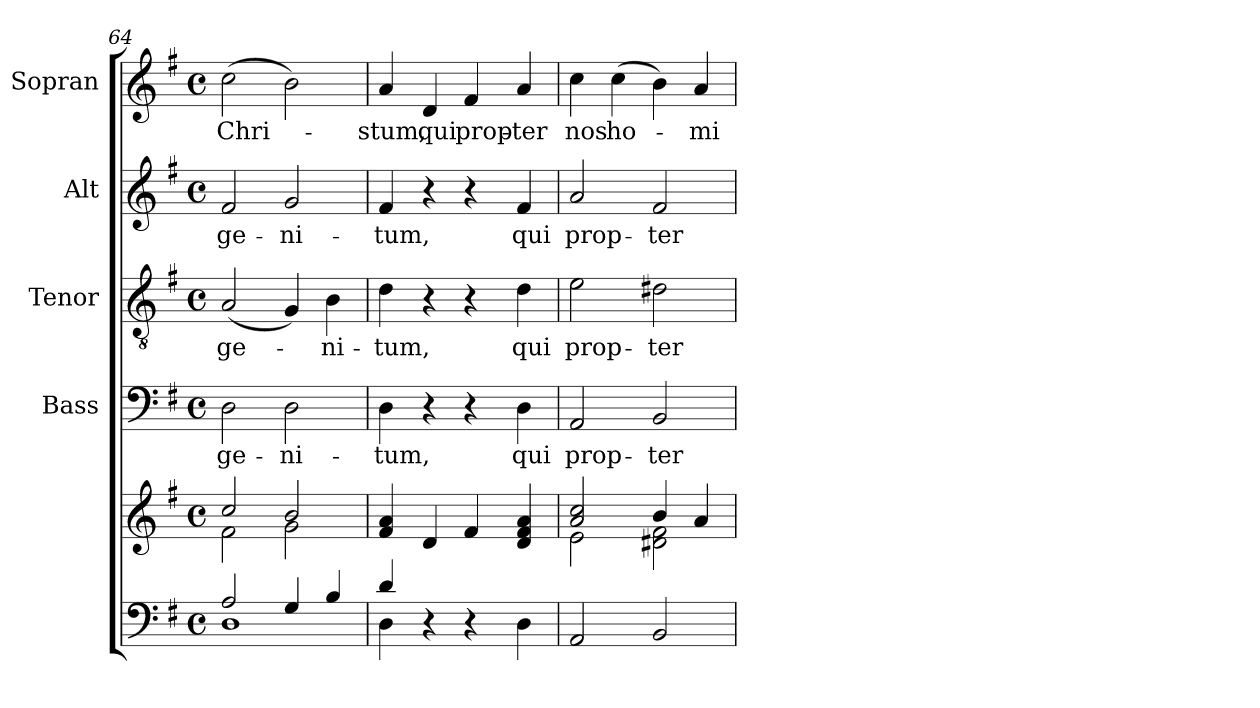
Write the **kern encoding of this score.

**kern	**kern	**kern	**text	**kern	**text	**kern	**text	**kern	**text
*part5	*part5	*part4	*part4	*part3	*part3	*part2	*part2	*part1	*part1
*staff6	*staff5	*staff4	*staff4	*staff3	*staff3	*staff2	*staff2	*staff1	*staff1
*	*	*I"Bass	*	*I"Tenor	*	*I"Alt	*	*I"Sopran	*
*	*	*I'B.	*	*I'T.	*	*I'A.	*	*I'S.	*
*clefF4	*clefG2	*clefF4	*	*clefGv2	*	*clefG2	*	*clefG2	*
*k[f#]	*k[f#]	*k[f#]	*	*k[f#]	*	*k[f#]	*	*k[f#]	*
*G:	*G:	*G:	*	*G:	*	*G:	*	*G:	*
*M4/4	*M4/4	*M4/4	*	*M4/4	*	*M4/4	*	*M4/4	*
*met(c)	*met(c)	*met(c)	*	*met(c)	*	*met(c)	*	*met(c)	*
=64	=64	=64	=64	=64	=64	=64	=64	=64	=64
*^	*^	*	*	*	*	*	*	*	*
!	!	!	!	!	!LO:LY:b	!	!LO:LY:b	!	!LO:LY:b	!	!LO:LY:b
2A/	1D	2cc/	2f#\	2D\	-ge-	(<2A/	-ge-	2f#/	-ge-	(>2cc\	Chri-
!	!	!	!	!	!LO:LY:b	!	!	!	!LO:LY:b	!	!
4G/	.	2b/	2g\	2D\	-ni-	4G/)	.	2g/	-ni-	2b\)	.
!	!	!	!	!	!	!	!LO:LY:b	!	!	!	!
4B/	.	.	.	.	.	4B\	-ni-	.	.	.	.
*	*	*v	*v	*	*	*	*	*	*	*	*
=65	=65	=65	=65	=65	=65	=65	=65	=65	=65	=65
!	!	!	!	!LO:LY:b	!	!LO:LY:b	!	!LO:LY:b	!	!LO:LY:b
4d/	4D\	4f#/ 4a/	4D\	-tum,	4d\	-tum,	4f#/	-tum,	4a/	-stum,
!	!	!	!	!	!	!	!	!	!	!LO:LY:b
2.ryy	4r	4d/	4r	.	4r	.	4r	.	4d/	qui
!	!	!	!	!	!	!	!	!	!	!LO:LY:b
.	4r	4f#/	4r	.	4r	.	4r	.	4f#/	prop-
!	!	!	!	!LO:LY:b	!	!LO:LY:b	!	!LO:LY:b	!	!LO:LY:b
.	4D\	4d/ 4f#/ 4a/	4D\	qui	4d\	qui	4f#/	qui	4a/	-ter
!!LO:PB:g=z
=66	=66	=66	=66	=66	=66	=66	=66	=66	=66	=66
*	*	*^	*	*	*	*	*	*	*	*
!	!	!	!	!	!LO:LY:b	!	!LO:LY:b	!	!LO:LY:b	!	!LO:LY:b
*v	*v	*	*	*	*	*	*	*	*	*	*
2AA/	2a/ 2cc/	2e\	2AA/	prop-	2e\	prop-	2a/	prop-	4cc\	nos
!	!	!	!	!	!	!	!	!	!	!LO:LY:b
.	.	.	.	.	.	.	.	.	(>4cc\	ho-
!	!	!	!	!LO:LY:b	!	!LO:LY:b	!	!LO:LY:b	!	!
2BB/	4b/	2d#X\ 2f#\	2BB/	-ter	2d#X\	-ter	2f#/	-ter	4b\)	.
!	!	!	!	!	!	!	!	!	!	!LO:LY:b
.	4a/	.	.	.	.	.	.	.	4a/	-mi-
*	*v	*v	*	*	*	*	*	*	*	*
=	=	=	=	=	=	=	=	=	=
*-	*-	*-	*-	*-	*-	*-	*-	*-	*-
